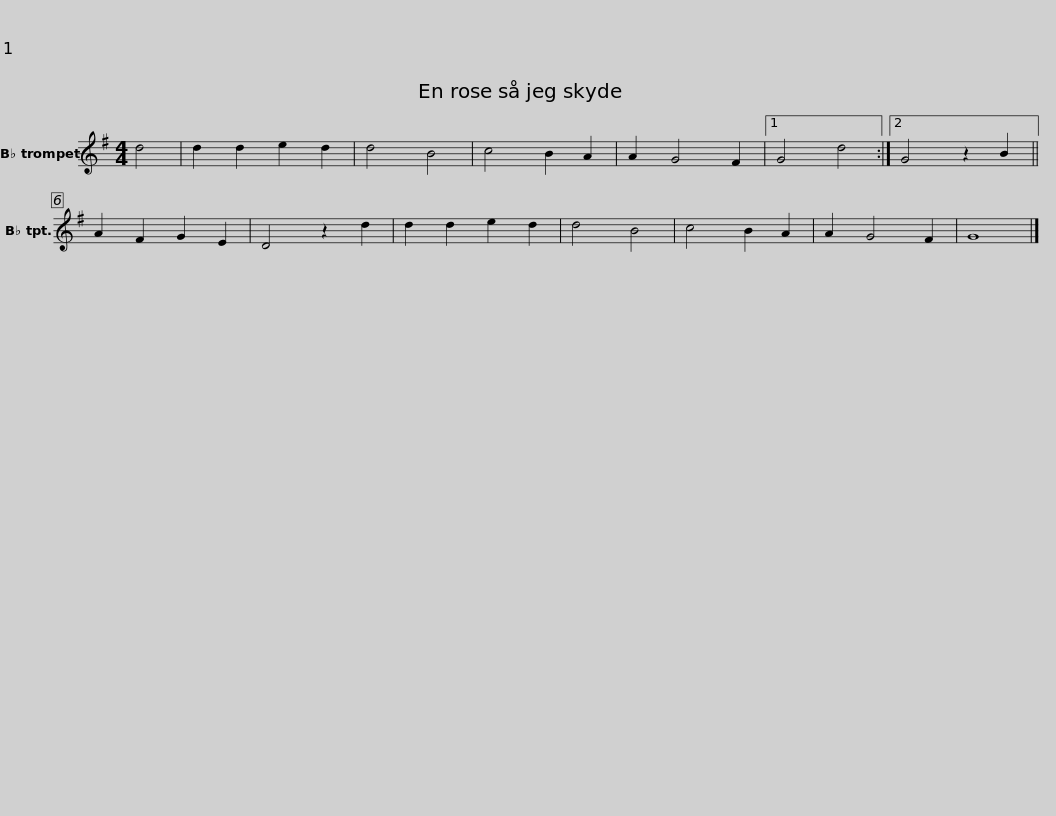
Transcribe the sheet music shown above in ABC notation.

X:1
L:1/8
M:4/4
I:linebreak $
K:none
V:1 treble transpose=-2
V:1
[K:G] d4 | d2 d2 e2 d2 | d4 B4 | c4 B2 A2 | A2 G4 F2 |1 %5
 G4 d4 :|2 G4 z2 B2 ||$ A2 F2 G2 E2 | D4 z2 d2 | d2 d2 e2 d2 | %10
 d4 B4 | c4 B2 A2 | A2 G4 F2 | G8 |] %14
